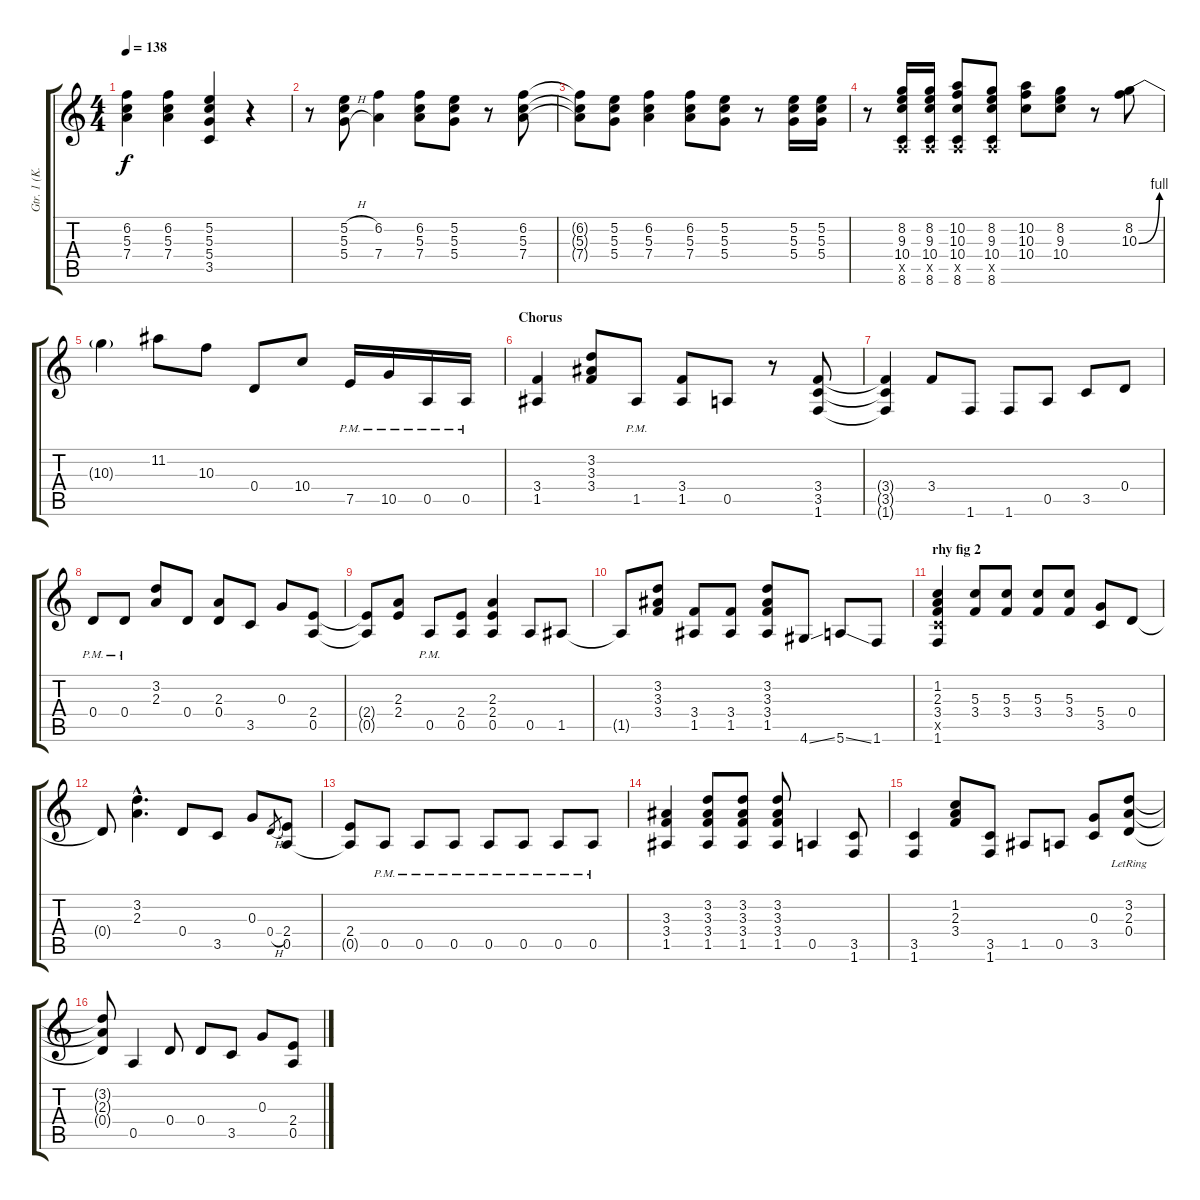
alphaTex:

\track ("Gtr. 1 (K. Richards)" "Gtr. 1 (K.") {instrument distortionguitar}
\staff {score tabs}
\tuning (E4 B3 G3 D3 A2 E2) {hide}
\ts (4 4)
\tempo 138
\clef g2
\ks c
(6.2{t} 5.3{t} 7.4{t}).4{dy f} (6.2 5.3 7.4).4 (5.2 5.3 5.4 3.5).4 r.4 |
r.8 (5.2{h} 5.3 5.4{h}).8 (6.2 7.4).4 (6.2 5.3 7.4).8 (5.2 5.3 5.4).8 r.8 (6.2 5.3 7.4).8 |
(6.2{t} 5.3{t} 7.4{t}).8 (5.2 5.3 5.4).8 (6.2 5.3 7.4).4 (6.2 5.3 7.4).8 (5.2 5.3 5.4).8 r.8 (5.2 5.3 5.4).16 (5.2 5.3 5.4).16 |
r.8 (8.2 9.3 10.4 0.5{x} 8.6).16 (8.2 9.3 10.4 0.5{x} 8.6).16 (10.2 10.3 10.4 0.5{x} 8.6).8 (8.2 9.3 10.4 0.5{x} 8.6).8 (10.2 10.3 10.4).8 (8.2 9.3 10.4).8 r.8 (8.2 10.3{be (bend 0 0 60 4)}).8 |
10.3{t}.4 11.2.8 10.3.8 0.4.8 10.4.8 7.5{pm}.16 10.5{pm}.16 0.5{pm}.16 0.5{pm}.16 |
\section ("" "Chorus")
(3.4 1.5).4 (3.2 3.3 3.4).8 1.5{pm}.8 (3.4 1.5).8 0.5.8 r.8 (3.4 3.5 1.6).8 |
(3.4{t} 3.5{t} 1.6{t}).4 3.4.8 1.6.8 1.6.8 0.5.8 3.5.8 0.4.8 |
0.4{pm}.8 0.4{pm}.8 (3.2 2.3).8 0.4.8 (2.3 0.4).8 3.5.8 0.3.8 (2.4 0.5).8 |
(2.4{t} 0.5{t}).8 (2.3 2.4).8 0.5{pm}.8 (2.4 0.5).8 (2.3 2.4 0.5).4 0.5.8 1.5.8 |
1.5{t}.8 (3.2 3.3 3.4).8 (3.4 1.5).8 (3.4 1.5).8 (3.2 3.3 3.4 1.5).8 4.6{ss}.8 5.6{ss}.8 1.6.8 |
\section ("" "rhy fig 2")
(1.2 2.3 3.4 3.5{x} 1.6).4 (5.3 3.4).8 (5.3 3.4).8 (5.3 3.4).8 (5.3 3.4).8 (5.4 3.5).8 0.4.8 |
0.4{t}.8 (3.2{hac} 2.3{hac}).4{d} 0.4.8 3.5.8 0.3.8 0.4{h}.8{gr} (2.4 0.5).8 |
(2.4 0.5{t}).8 0.5{pm}.8 0.5{pm}.8 0.5{pm}.8 0.5{pm}.8 0.5{pm}.8 0.5{pm}.8 0.5{pm}.8 |
(3.3 3.4 1.5).4 (3.2 3.3 3.4 1.5).8 (3.2 3.3 3.4 1.5).8 (3.2 3.3 3.4 1.5).8 0.5.4 (3.5 1.6).8 |
(3.5 1.6).4 (1.2 2.3 3.4).8 (3.5 1.6).8 1.5.8 0.5.8 (0.3 3.5).8 (3.2{lr} 2.3{lr} 0.4{lr}).8 |
(3.2{t} 2.3{t} 0.4{t}).8 0.5.4 0.4.8 0.4.8 3.5.8 0.3.8 (2.4 0.5).8
